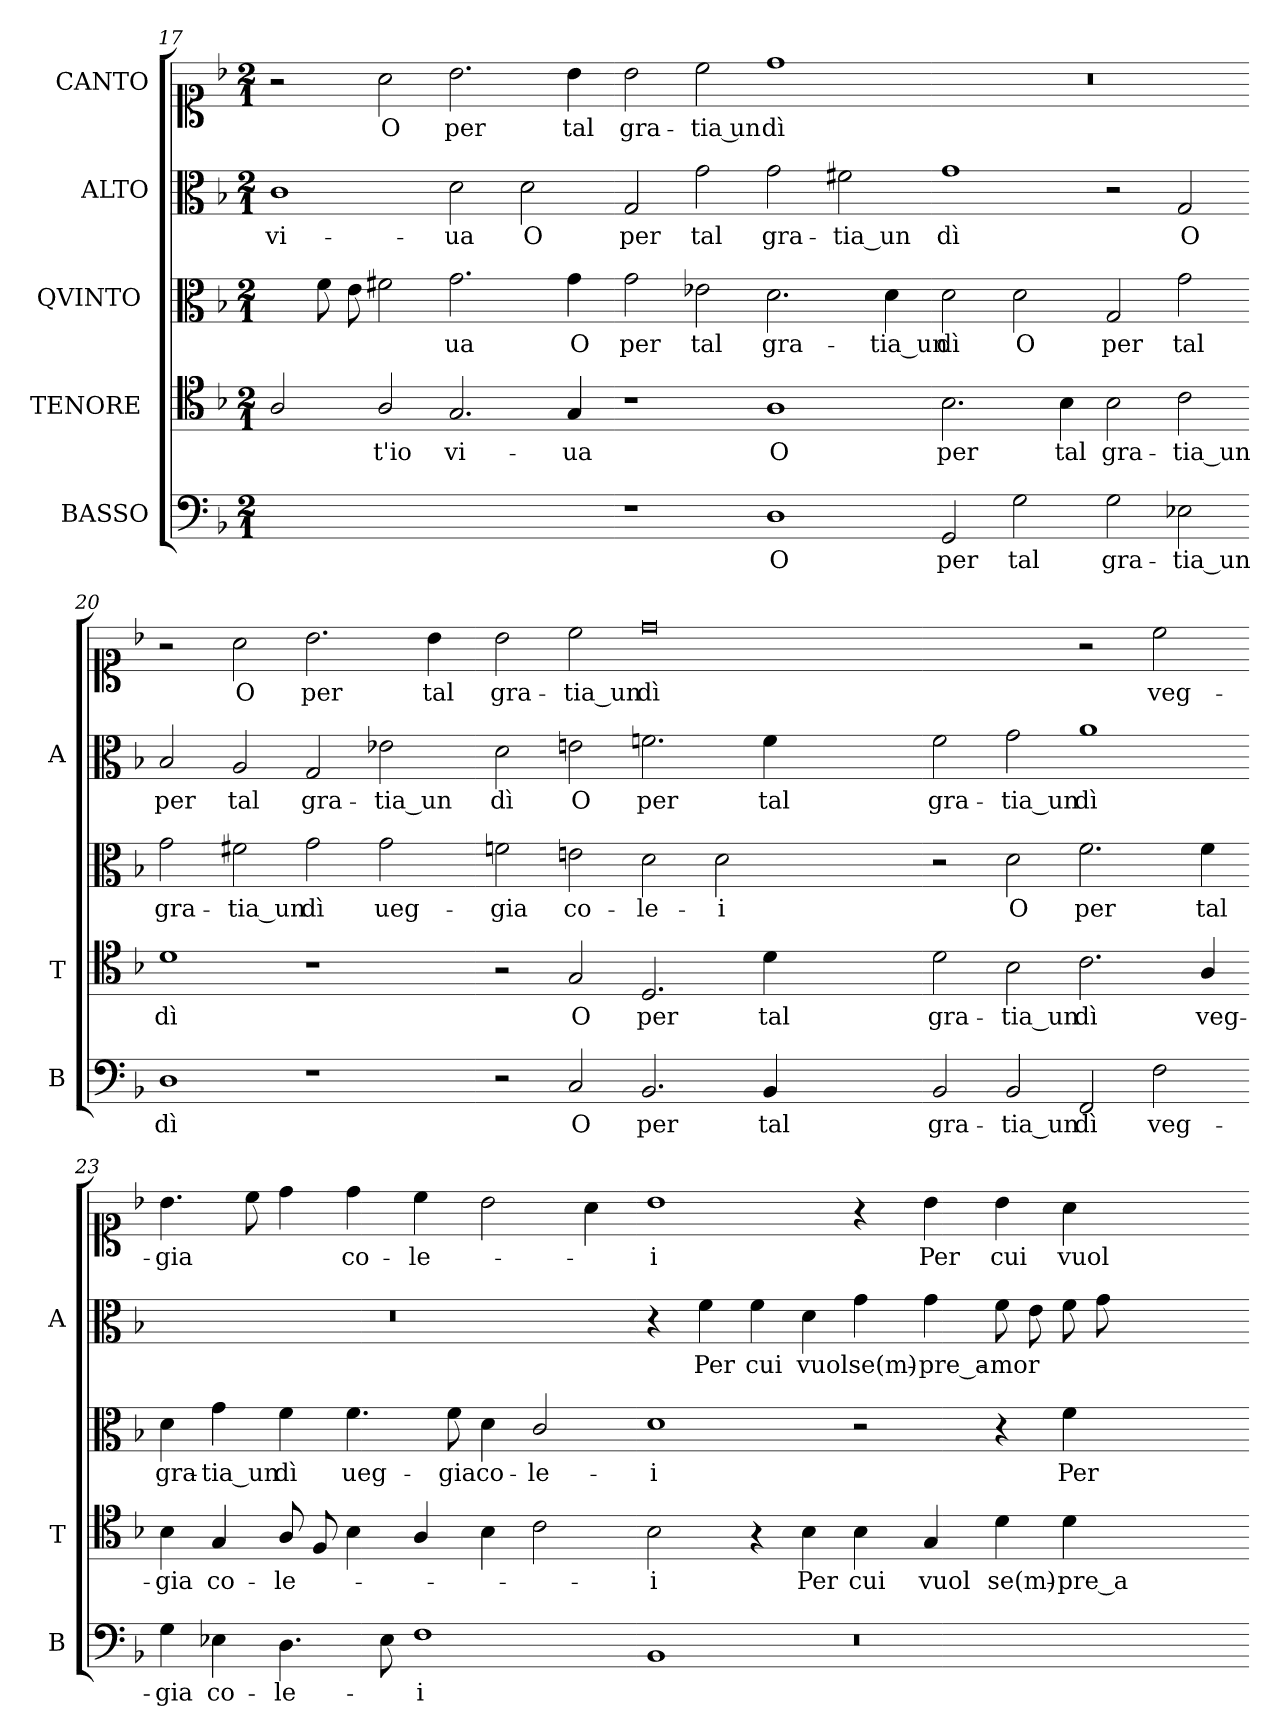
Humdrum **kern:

**kern	**text	**kern	**text	**kern	**text	**kern	**text	**kern	**text
*part5	*part5	*part4	*part4	*part3	*part3	*part2	*part2	*part1	*part1
*staff5	*staff5	*staff4	*staff4	*staff3	*staff3	*staff2	*staff2	*staff1	*staff1
*I"BASSO	*	*I"TENORE 	*	*I"QVINTO 	*	*I"ALTO	*	*I"CANTO	*
*I'B	*	*I'T	*	*	*	*I'A	*	*	*
*clefF4	*	*clefC4	*	*clefC3	*	*clefC3	*	*clefC1	*
*k[b-]	*	*k[b-]	*	*k[b-]	*	*k[b-]	*	*k[b-]	*
*M2/1	*	*M2/1	*	*M2/1	*	*M2/1	*	*M2/1	*
=17	=17	=17	=17	=17	=17	=17	=17	=17	=17
0ryy	.	2A/	.	4ryy	.	1c	vi-	2r	.
.	.	.	.	8f\	.	.	.	.	.
.	.	.	.	8e\	.	.	.	.	.
.	.	2A/	-t'io	2f#X\	.	.	.	2a\	O
.	.	2.G/	vi-	2.g\	-ua	2d\	-ua	2.b-\	per
.	.	.	.	.	.	2d\	O	.	.
.	.	4G/	-ua	4g\	O	.	.	4b-\	tal
=18-	=18-	=18-	=18-	=18-	=18-	=18-	=18-	=18-	=18-
1r	.	1r	.	2g\	per	2G/	per	2b-\	gra-
.	.	.	.	2e-X\	tal	2g\	tal	2cc\	-tia un
1D	O	1A	O	2.d\	gra-	2g\	gra-	1dd	dì
.	.	.	.	.	.	2f#X\	-tia_un	.	.
.	.	.	.	4d\	-tia_un	.	.	.	.
=19-	=19-	=19-	=19-	=19-	=19-	=19-	=19-	=19-	=19-
2GG/	per	2.B-\	per	2d\	dì	1g	dì	0r	.
2G\	tal	.	.	2d\	O	.	.	.	.
.	.	4B-\	tal	.	.	.	.	.	.
2G\	gra-	2B-\	gra-	2G/	per	2r	.	.	.
2E-X\	-tia_un	2c\	-tia_un	2g\	tal	2G/	O	.	.
=20-	=20-	=20-	=20-	=20-	=20-	=20-	=20-	=20-	=20-
1D	dì	1d	dì	2g\	gra-	2B-/	per	2r	.
.	.	.	.	2f#X\	-tia_un	2A/	tal	2a\	O
1r	.	1r	.	2g\	dì	2G/	gra-	2.b-\	per
.	.	.	.	2g\	ueg-	2e-X\	-tia_un	.	.
.	.	.	.	.	.	.	.	4b-\	tal
=21-	=21-	=21-	=21-	=21-	=21-	=21-	=21-	=21-	=21-
2r	.	2r	.	2fn\	-gia	2d\	dì	2b-\	gra-
2C/	O	2G/	O	2en\	co-	2en\	O	2cc\	-tia_un
2.BB-/	per	2.D/	per	2d\	-le-	2.fn\	per	0dd	dì
.	.	.	.	2d\	-i	.	.	.	.
4BB-/	tal	4d\	tal	.	.	4f\	tal	.	.
1ryy	.	1ryy	.	1ryy	.	1ryy	.	.	.
=22-	=22-	=22-	=22-	=22-	=22-	=22-	=22-	=22-	=22-
2BB-/	gra-	2d\	gra-	2r	.	2f\	gra-	1ryy	.
2BB-/	-tia_un	2B-\	-tia_un	2d\	O	2g\	-tia_un	.	.
2FF/	dì	2.c\	dì	2.f\	per	1a	dì	2r	.
2F\	veg-	.	.	.	.	.	.	2cc\	veg-
.	.	4A/	veg-	4f\	tal	.	.	.	.
=23-	=23-	=23-	=23-	=23-	=23-	=23-	=23-	=23-	=23-
4G\	-gia	4B-\	-gia	4d\	gra-	0r	.	4.b-\	-gia
4E-X\	co-	4G/	co-	4g\	-tia_un	.	.	.	.
.	.	.	.	.	.	.	.	8cc\	.
4.D\	-le-	8A/	-le-	4f\	dì	.	.	4dd\	.
.	.	8F/	.	.	.	.	.	.	.
.	.	4B-\	.	4.f\	ueg-	.	.	4dd\	co-
8E-\	.	.	.	.	.	.	.	.	.
1F	-i	4A/	.	.	.	.	.	4cc\	-le-
.	.	.	.	8f\	-gia	.	.	.	.
.	.	4B-\	.	4d\	co-	.	.	2b-\	.
.	.	2c\	.	2c/	-le-	.	.	.	.
.	.	.	.	.	.	.	.	4a\	.
=24-	=24-	=24-	=24-	=24-	=24-	=24-	=24-	=24-	=24-
1BB-	.	2B-\	-i	1d	-i	4r	.	1b-	-i
.	.	.	.	.	.	4f\	Per	.	.
.	.	4r	.	.	.	4f\	cui	.	.
.	.	4B-\	Per	.	.	4d\	vuol	.	.
0r	.	4B-\	cui	2r	.	4g\	se(m)-	4r	.
.	.	4G/	vuol	.	.	4g\	-pre_a-	4b-\	Per
.	.	4d\	se(m)-	4r	.	8f\	-mor	4b-\	cui
.	.	.	.	.	.	8e\	.	.	.
.	.	4d\	-pre_a-	4f\	Per	8f\	.	4a\	vuol
.	.	.	.	.	.	8g\	.	.	.
.	.	1ryy	.	1ryy	.	1ryy	.	1ryy	.
=-	=-	=-	=-	=-	=-	=-	=-	=-	=-
*-	*-	*-	*-	*-	*-	*-	*-	*-	*-
